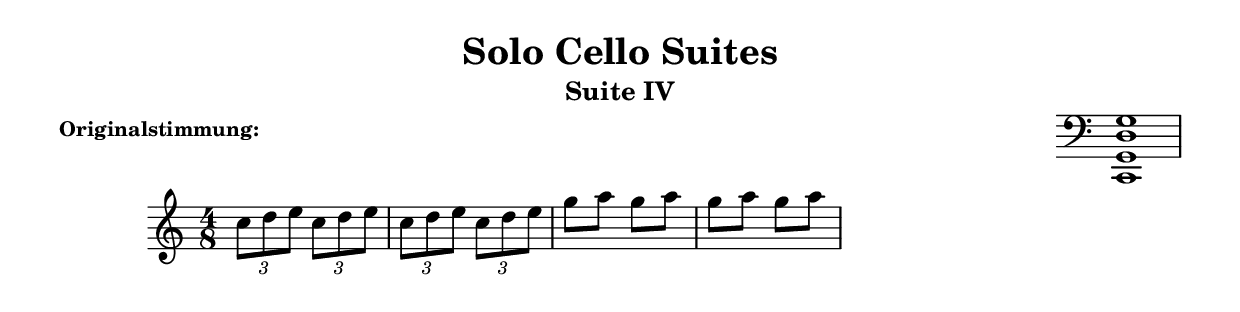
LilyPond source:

\header {
    texidoc = "Use \\score block as markup command."
}

\version "2.3.17"

tuning = \markup {
    \score {
	\new Staff \with {
	    \remove Time_signature_engraver
	} {
	    \clef bass  <c, g, d g>1
	}
	\paper { raggedright = ##t }
    }
}


\header {
    title = "Solo Cello Suites"
    subtitle = "Suite IV"
    subsubtitle = \markup { \fill-line < { "Originalstimmung: " \tuning } > }
}

\relative {
    \time 4/8
    \times 2/3 { c'8 d e } \times 2/3 {c d e}
    \times 2/3 { c8 d e } \times 2/3 {c d e}
    g8 a8 g8 a 
    g8 a8 g8 a 
}

